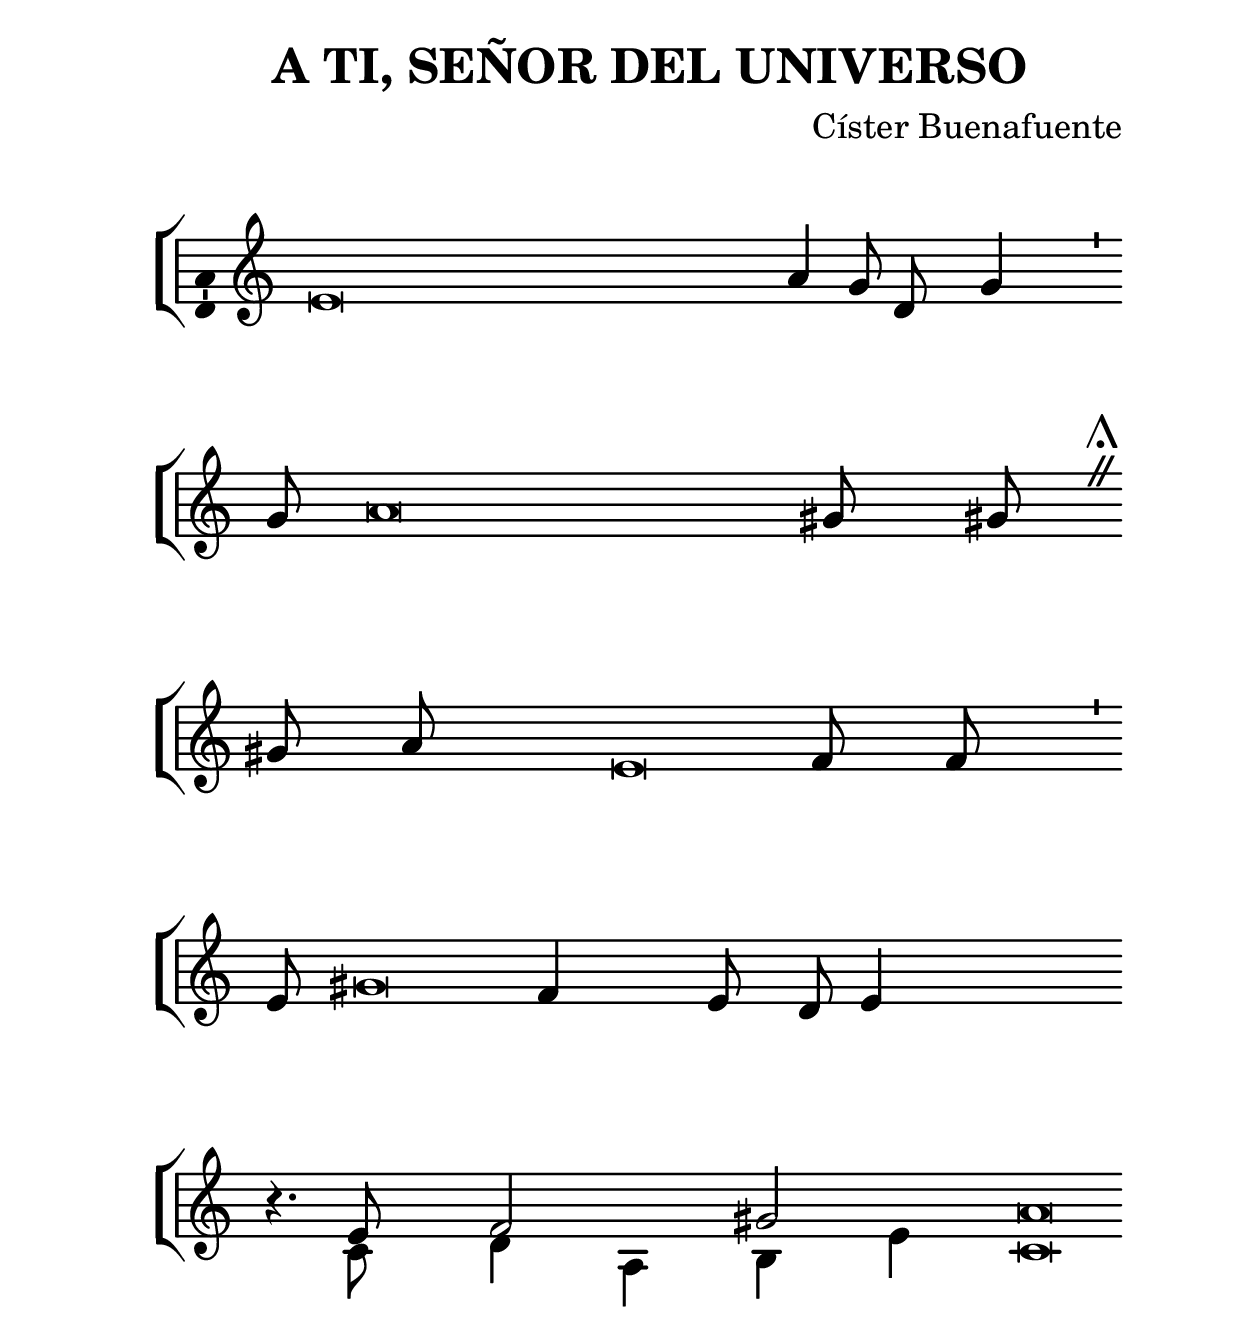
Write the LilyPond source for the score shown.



%versión de lilypond para la que se ha escrito esta partitura:
\version "2.16.0"

	%Tamaño papel
	#(set-default-paper-size "a4")
	%Tamaño partitura
	#(set-global-staff-size 30)
	%No responde al pulsar sobre una nota
	#(ly:set-option 'point-and-click #f)

%parámetros del encabezamiento:
\header {
	%title = "A TI, SEÑOR DEL UNIVERSO"
	title = \markup{\fontsize #-1 "A TI, SEÑOR DEL UNIVERSO"}
	subtitle = ""
	composer = "Císter Buenafuente"
	poet = ""
	meter = ""
	arranger = ""
%	tagline="Monasterio de la Madre de Dios. Buenafuente del Sistal."
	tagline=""
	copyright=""
	}

%parámetros asociados al papel:
\paper  {
	oddHeaderMarkup = \markup {\fill-line { \on-the-fly #not-first-page \fromproperty #'header:title \on-the-fly #not-first-page \fromproperty #'header:composer }}
	evenHeaderMarkup = \markup {\fill-line { \fromproperty #'header:composer \fromproperty #'header:title }}
	#(set-paper-size "a4")
	print-page-number = ##f
	first-page-number = 1
	print-first-page-number = ##f
%	head-separation = 3.0 \cm
	top-margin = 2.0 \cm
	bottom-margin = 0.0\cm
%%%	bottom-margin = -2.0\cm
	left-margin = 3.0 \cm
	line-width = 16.0 \cm
	indent = 8\mm
	interscoreline = 2.\mm
	between-system-space = 15\mm
%	para que las partituras no llenen la hoja:
	ragged-bottom = ##t
%	idem para la última hoja:
	ragged-last-bottom = ##f
%	para que las partituras llenen el ancho del papel:
	ragged-last = ##f
	after-title-space = 2.5 \cm
%page-count=1
%system-count=5

	%Flexible Vertical Spacing
%	markup-markup-spacing =
%	#'((basic-distance . 15) (minimum-distance . 15) (padding . 3))
	markup-system-spacing =
	#'((basic-distance . 15) (minimum-distance . 15) (padding . 3))
	system-system-spacing =
	#'((basic-distance . 15) (minimum-distance . 15) (padding . 3))
	score-system-spacing =
	#'((basic-distance . 15) (minimum-distance . 15) (padding . 5))
%	top-system-spacing = % header
%	#'((basic-distance . 8) (minimum-distance . 0) (padding . 0))
%	top-markup-spacing =
%	#'((basic-distance . 20) (minimum-distance . 20) (padding . 0))
	last-bottom-spacing = % footer
	#'((basic-distance . 5) (minimum-distance . 5) (padding . 0))
%	score-markup-spacing =
%	#'((basic-distance . 16) (minimum-distance . 13) (padding . 0))

	}


%para incluir divisiones gregorianas
\include "gregorian.ly"
%Ojo. Incluir este fichero implica desactivar la sentencia ragged-last = ##f
%Es decir, deja de justificar las partituras a la derecha


%parámetros que afectan a toda la partitura:
global =  {
	%clave de sol (G):
	\clef G
	%armadura:
%%%	\transpose a b
	\key c \major
	\tempo 4=75
	\set Score.tempoHideNote = ##t
	}

melodia =
%%%	\transpose a b
{
	\relative c' {

\time 1/4
\autoBeamOff

e\breve*1/8 a4 g8 d g4 s4
\divisioMinima
\break

g8 a\breve*1/8 gis8 gis s8
%\divisioMinima
\divisioMaior
\break

gis8 a e\breve*1/8 f8 f
\divisioMinima
\break

e8 gis\breve*1/8 f4 e8 d e4 s8

\finalis
\break

r4.*1/3
<<
{
\voiceOne
\stemUp

e8
f2
gis2
a\breve*1/8
}
\new Voice {
\voiceTwo
\stemDown

c,8
d4 a
b4 e
c\breve*1/8
}
>>
\finalis

%\bar "|."
}
}


texto = \lyricmode {

\set stanza =#"1. " 
\once \override LyricText #'self-alignment-X = #-1
"A Ti, Señor del uni-" ver -- _ _ so,
en
\once \override LyricText #'self-alignment-X = #-1
"esta noche supli-" ca -- mos
que ven
\once \override LyricText #'self-alignment-X = #-1
"-ga tu bondad de" Pa -- dre
a
\once \override LyricText #'self-alignment-X = #-1
"bendecir nuestro des-" can -- _ _ so.

}

textob = \lyricmode {

\set stanza =#"2. "
\once \override LyricText #'self-alignment-X = #-1
"Y mientras el cuerpo re-" po -- _ _ sa
vi
\once \override LyricText #'self-alignment-X = #-1
"-gile el corazón a-" man -- te,
y por
\once \override LyricText #'self-alignment-X = #-1
"la luz de tu Pa-" la -- bra
nues
\once \override LyricText #'self-alignment-X = #-1
"-tra oración sea cons-" tan -- _ _ te.

}

textoc = \lyricmode {

\set stanza =#"3. "
\once \override LyricText #'self-alignment-X = #-1
"Por este día que nos" dis -- _ _ te,
a
\once \override LyricText #'self-alignment-X = #-1
"Ti, Dios Padre damos" gra -- cias,
a Je
\once \override LyricText #'self-alignment-X = #-1
"-sucristo, Señor" Nues -- tro
y~Al
\once \override LyricText #'self-alignment-X = #-1
"que consuela nuestras" al -- _ _ mas.

A -- _ _ mén.

	}


vozStaff = \context Voice = vozStaff
\with {\consists "Ambitus_engraver"}
<<
	\set Staff.instrumentName = ""
	\set Staff.shortInstrumentName = ""
	\set Staff.midiInstrument = #"acoustic grand"
	\set Staff.midiMinimumVolume = #0.7
	\set Staff.midiMaximumVolume = #0.9
	\global
	\melodia
	>>


textoStaff = \context Lyrics = textoStaff <<
%	\set vocalName =#"1. "
	\set shortVocalName =#"1. "
	\lyricsto vozStaff \texto
	>>

textobStaff = \context Lyrics = textobStaff <<
%	\set vocalName =#"2. "
	\set shortVocalName =#"2. "
	\lyricsto vozStaff \textob
	>>

textocStaff = \context Lyrics = textocStaff <<
%	\set vocalName =#"3. "
	\set shortVocalName =#"3. "
	\lyricsto vozStaff \textoc
	>>


\book {
	\score {
		\context ChoirStaff {
			\override StaffGroup.SystemStartBracket #'collapse-height = #1
			\override Score.SystemStartBar #'collapse-height = #1
			<<
			\vozStaff
			\textoStaff
			\textobStaff
			\textocStaff
			>>
		}
		\layout {
ragged-last = ##f
	    		\context {
				\Lyrics
				%\override LyricText #'font-size = #2
				}
	   		\context {
				\Score
				%\override StaffSymbol #'staff-space = #(magstep +3)
%%%				\override InstrumentName #'X-offset = #1.5
				\override InstrumentName #'X-offset = #0.5
				\override InstrumentName #'font-series = #'bold
				}
			\context {
				\Staff
				\remove "Time_signature_engraver"
				\override BarLine #'transparent = ##t
				}
			}
		}
	\score {
		\context ChoirStaff {
			\override StaffGroup.SystemStartBracket #'collapse-height = #1
			\override Score.SystemStartBar #'collapse-height = #1
			<<
			\vozStaff
			>>
		}
		\midi {
	  		\context {
	  			\Score
				tempoWholesPerMinute = #(ly:make-moment 70 4)
				}
			}
		}
}


